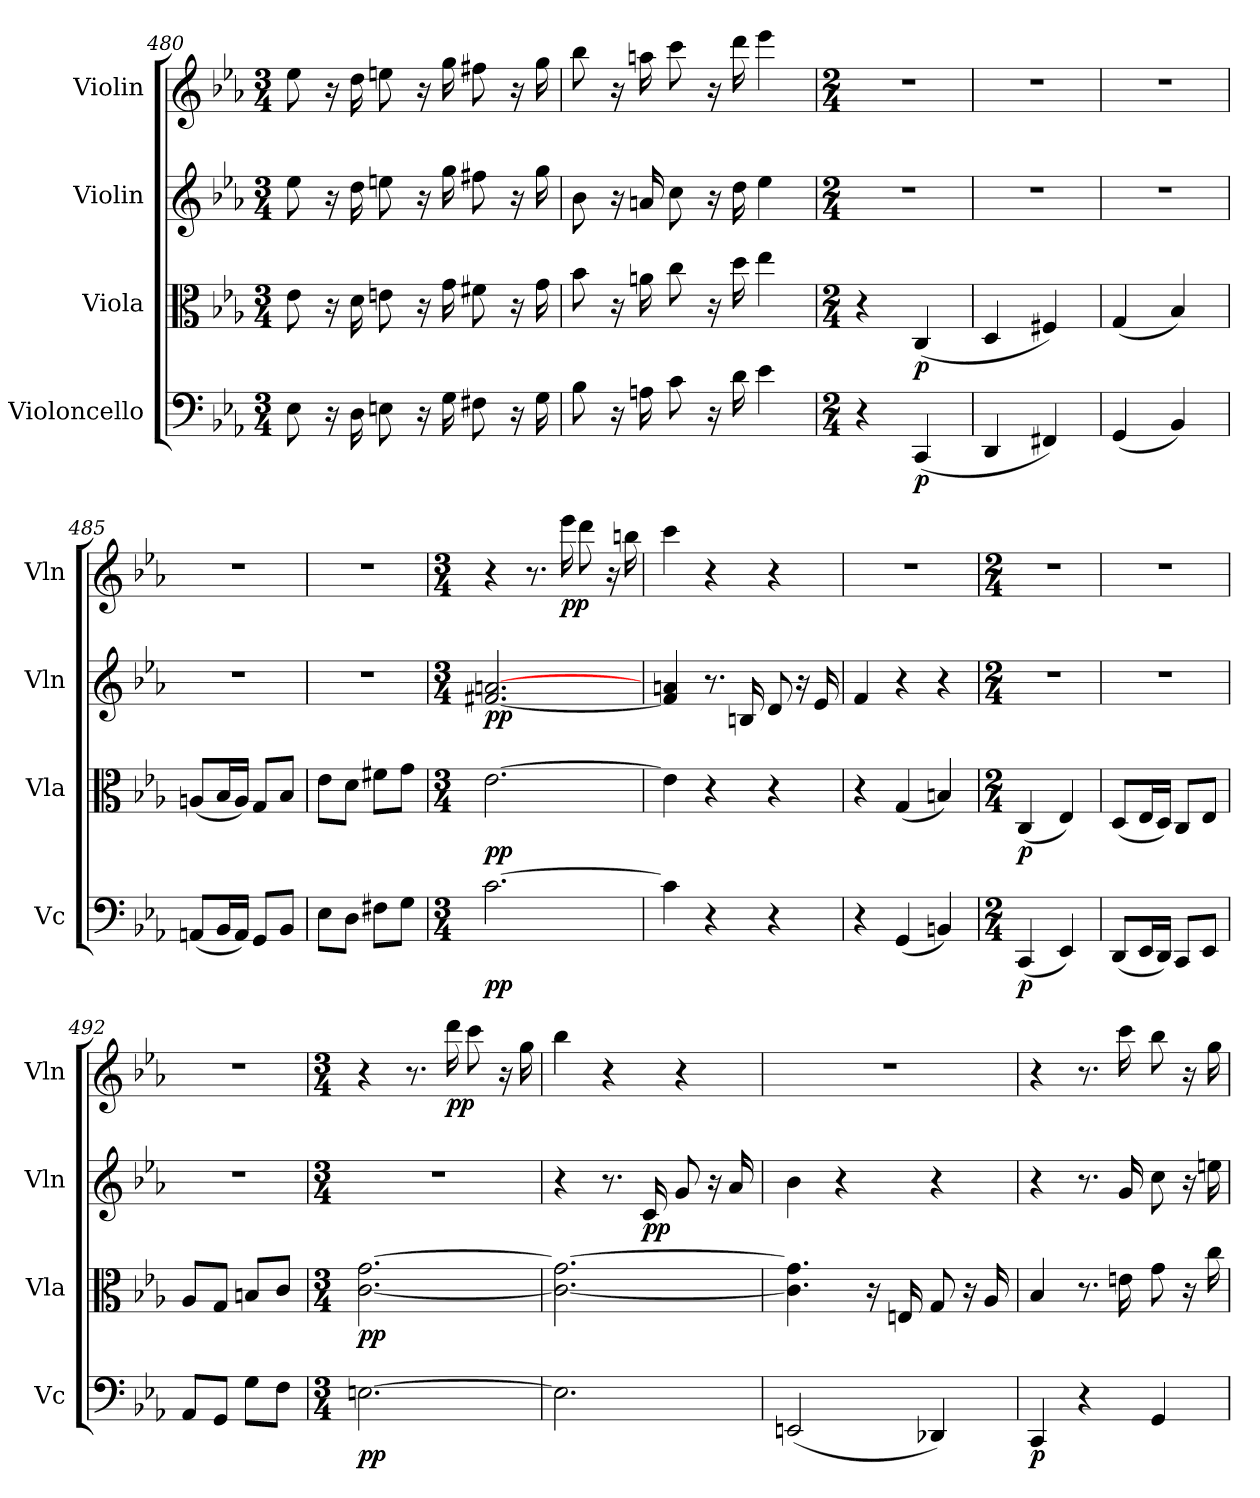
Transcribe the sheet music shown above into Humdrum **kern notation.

**kern	**dynam	**kern	**dynam	**kern	**dynam	**kern	**dynam
*part4	*part4	*part3	*part3	*part2	*part2	*part1	*part1
*staff4	*staff4	*staff3	*staff3	*staff2	*staff2	*staff1	*staff1
*I"Violoncello	*	*I"Viola	*	*I"Violin	*	*I"Violin	*
*I'Vc	*	*I'Vla	*	*I'Vln	*	*I'Vln	*
*clefF4	*	*clefC3	*	*clefG2	*	*clefG2	*
*k[b-e-a-]	*	*k[b-e-a-]	*	*k[b-e-a-]	*	*k[b-e-a-]	*
*E-:	*	*E-:	*	*E-:	*	*E-:	*
*M3/4	*	*M3/4	*	*M3/4	*	*M3/4	*
=480	=480	=480	=480	=480	=480	=480	=480
8E-	.	8e-	.	8ee-	.	8ee-	.
16r	.	16r	.	16r	.	16r	.
16D	.	16d	.	16dd	.	16dd	.
8En	.	8en	.	8een	.	8een	.
16r	.	16r	.	16r	.	16r	.
16G	.	16g	.	16gg	.	16gg	.
8F#X	.	8f#X	.	8ff#X	.	8ff#X	.
16r	.	16r	.	16r	.	16r	.
16G	.	16g	.	16gg	.	16gg	.
=481	=481	=481	=481	=481	=481	=481	=481
8B-	.	8b-	.	8b-	.	8bb-	.
16r	.	16r	.	16r	.	16r	.
16An	.	16an	.	16an	.	16aan	.
8c	.	8cc	.	8cc	.	8ccc	.
16r	.	16r	.	16r	.	16r	.
16d	.	16dd	.	16dd	.	16ddd	.
4e-	.	4ee-	.	4ee-	.	4eee-	.
=482	=482	=482	=482	=482	=482	=482	=482
*M2/4	*	*M2/4	*	*M2/4	*	*M2/4	*
4r	.	4r	.	2r	.	2r	.
(4CC	p	(4C	p	.	.	.	.
=483	=483	=483	=483	=483	=483	=483	=483
4DD	.	4D	.	2r	.	2r	.
4FF#X)	.	4F#X)	.	.	.	.	.
=484	=484	=484	=484	=484	=484	=484	=484
(4GG	.	(4G	.	2r	.	2r	.
4BB-)	.	4B-)	.	.	.	.	.
=485	=485	=485	=485	=485	=485	=485	=485
(8AAn/L	.	(8An/L	.	2r	.	2r	.
16BB-/L	.	16B-/L	.	.	.	.	.
16AA/JJ)	.	16A/JJ)	.	.	.	.	.
8GG/L	.	8G/L	.	.	.	.	.
8BB-/J	.	8B-/J	.	.	.	.	.
=486	=486	=486	=486	=486	=486	=486	=486
8E-\L	.	8e-\L	.	2r	.	2r	.
8D\J	.	8d\J	.	.	.	.	.
8F#X\L	.	8f#X\L	.	.	.	.	.
8G\J	.	8g\J	.	.	.	.	.
=487	=487	=487	=487	=487	=487	=487	=487
*M3/4	*	*M3/4	*	*M3/4	*	*M3/4	*
*	*	*	*	*	*	*MM154	*
[2.c	pp	[2.e-	pp	[2.f#X [2.an	pp	4r	.
.	.	.	.	.	.	8.r	.
.	.	.	.	.	.	16eee-	pp
.	.	.	.	.	.	8ddd	.
.	.	.	.	.	.	16r	.
.	.	.	.	.	.	16bbn	.
=488	=488	=488	=488	=488	=488	=488	=488
4c]	.	4e-]	.	4f#] 4an	.	4ccc	.
4r	.	4r	.	8.r	.	4r	.
.	.	.	.	16Bn	.	.	.
4r	.	4r	.	8d	.	4r	.
.	.	.	.	16r	.	.	.
.	.	.	.	16e-	.	.	.
=489	=489	=489	=489	=489	=489	=489	=489
4r	.	4r	.	4f	.	2.r	.
(4GG	.	(4G	.	4r	.	.	.
4BBn)	.	4Bn)	.	4r	.	.	.
=490	=490	=490	=490	=490	=490	=490	=490
*M2/4	*	*M2/4	*	*M2/4	*	*M2/4	*
(4CC	p	(4C	p	2r	.	2r	.
4EE-)	.	4E-)	.	.	.	.	.
=491	=491	=491	=491	=491	=491	=491	=491
(8DD/L	.	(8D/L	.	2r	.	2r	.
16EE-/L	.	16E-/L	.	.	.	.	.
16DD/JJ)	.	16D/JJ)	.	.	.	.	.
8CC/L	.	8C/L	.	.	.	.	.
8EE-/J	.	8E-/J	.	.	.	.	.
=492	=492	=492	=492	=492	=492	=492	=492
8AA-/L	.	8A-/L	.	2r	.	2r	.
8GG/J	.	8G/J	.	.	.	.	.
8G\L	.	8Bn/L	.	.	.	.	.
8F\J	.	8c/J	.	.	.	.	.
=493	=493	=493	=493	=493	=493	=493	=493
*M3/4	*	*M3/4	*	*M3/4	*	*M3/4	*
*	*	*	*	*	*	*MM144	*
[2.En	pp	[2.c [2.g	pp	2.r	.	4r	.
.	.	.	.	.	.	8.r	.
.	.	.	.	.	.	16ddd	pp
.	.	.	.	.	.	8ccc	.
.	.	.	.	.	.	16r	.
.	.	.	.	.	.	16gg	.
=494	=494	=494	=494	=494	=494	=494	=494
2.E]	.	2.c_ 2.g_	.	4r	.	4bb-	.
.	.	.	.	8.r	.	4r	.
.	.	.	.	16c	pp	.	.
.	.	.	.	8g	.	4r	.
.	.	.	.	16r	.	.	.
.	.	.	.	16a-	.	.	.
=495	=495	=495	=495	=495	=495	=495	=495
(2EEn	.	4.c] 4.g]	.	4b-	.	2.r	.
.	.	.	.	4r	.	.	.
.	.	16r	.	.	.	.	.
.	.	16En	.	.	.	.	.
4DD-X)	.	8G	.	4r	.	.	.
.	.	16r	.	.	.	.	.
.	.	16A-	.	.	.	.	.
=496	=496	=496	=496	=496	=496	=496	=496
4CC	p	4B-	.	4r	.	4r	.
4r	.	8.r	.	8.r	.	8.r	.
.	.	16en	.	16g	.	16ccc	.
4GG	.	8g	.	8cc	.	8bb-	.
.	.	16r	.	16r	.	16r	.
.	.	16cc	.	16een	.	16gg	.
=	=	=	=	=	=	=	=
*-	*-	*-	*-	*-	*-	*-	*-
